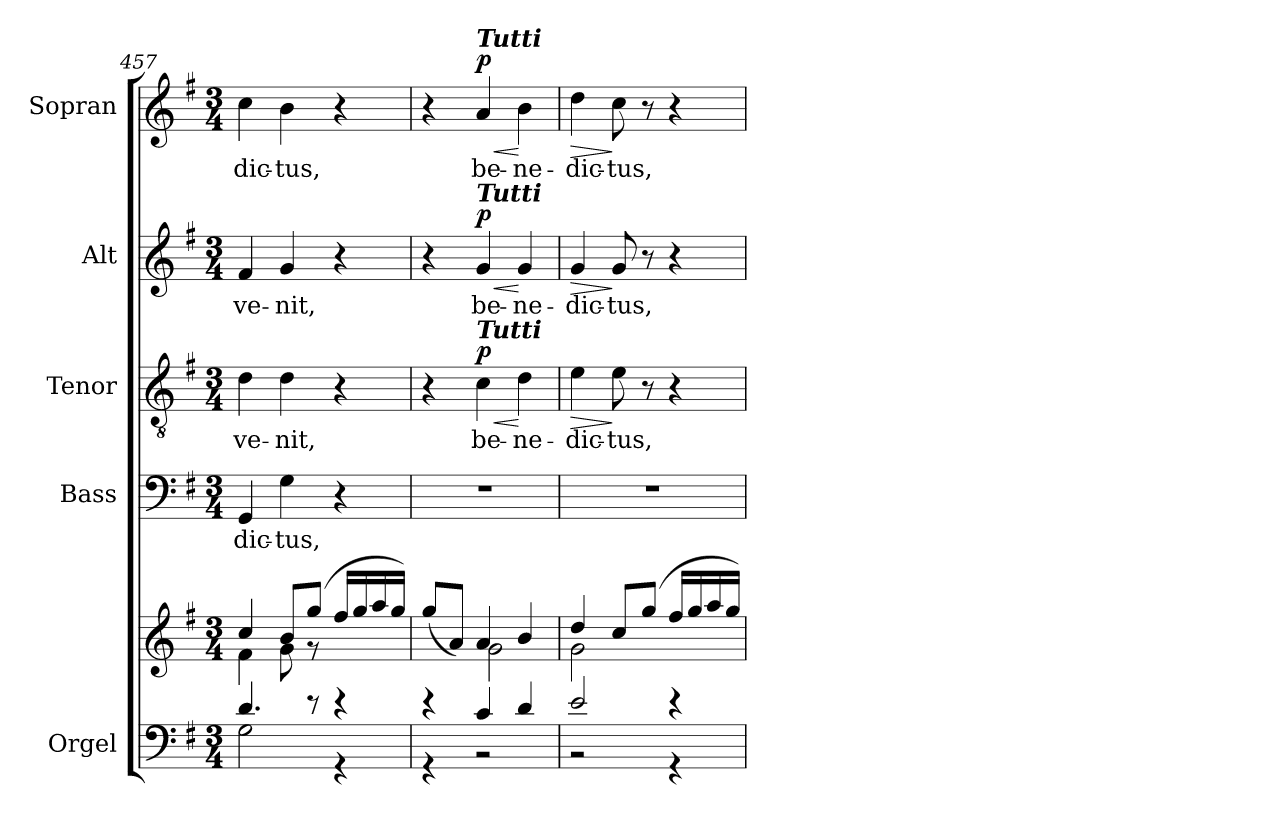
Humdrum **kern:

**kern	**kern	**kern	**text	**kern	**text	**dynam	**kern	**text	**dynam	**kern	**text	**dynam
*part5	*part5	*part4	*part4	*part3	*part3	*part3	*part2	*part2	*part2	*part1	*part1	*part1
*staff6	*staff5	*staff4	*staff4	*staff3	*staff3	*staff3	*staff2	*staff2	*staff2	*staff1	*staff1	*staff1
*I"Orgel	*	*I"Bass	*	*I"Tenor	*	*	*I"Alt	*	*	*I"Sopran	*	*
*I'Org.	*	*I'B.	*	*I'T.	*	*	*I'A.	*	*	*I'S.	*	*
*clefF4	*clefG2	*clefF4	*	*clefGv2	*	*	*clefG2	*	*	*clefG2	*	*
*k[f#]	*k[f#]	*k[f#]	*	*k[f#]	*	*	*k[f#]	*	*	*k[f#]	*	*
*G:	*G:	*G:	*	*G:	*	*	*G:	*	*	*G:	*	*
*M3/4	*M3/4	*M3/4	*	*M3/4	*	*	*M3/4	*	*	*M3/4	*	*
=457	=457	=457	=457	=457	=457	=457	=457	=457	=457	=457	=457	=457
*^	*^	*	*	*	*	*	*	*	*	*	*	*
!	!	!	!	!	!LO:LY:b	!	!LO:LY:b	!	!	!LO:LY:b	!	!	!LO:LY:b	!
4.d/	2G\	4cc/	4f#\	4GG/	-dic-	4d\	ve-	.	4f#/	ve-	.	4cc\	-dic-	.
!	!	!	!	!	!LO:LY:b	!	!LO:LY:b	!	!	!LO:LY:b	!	!	!LO:LY:b	!
.	.	8b/L	8g\	4G\	-tus,	4d\	-nit,	.	4g/	-nit,	.	4b\	-tus,	.
8r	.	(<8gg/J	8rg	.	.	.	.	.	.	.	.	.	.	.
4r	4r	16ff#/LL	4g\yy	4r	.	4r	.	.	4r	.	.	4r	.	.
.	.	16gg/	.	.	.	.	.	.	.	.	.	.	.	.
.	.	16aa/	.	.	.	.	.	.	.	.	.	.	.	.
.	.	16gg/JJ)	.	.	.	.	.	.	.	.	.	.	.	.
=458	=458	=458	=458	=458	=458	=458	=458	=458	=458	=458	=458	=458	=458	=458
4r	4r	(<8gg/L	4ryy	2.r	.	4r	.	.	4r	.	.	4r	.	.
.	.	8a/J)	.	.	.	.	.	.	.	.	.	.	.	.
!	!	!	!	!	!	!	!	!	!	!	!	!LO:TX:a:Bi:t=Tutti	!	!
!	!	!	!	!	!	!	!	!	!LO:TX:a:Bi:t=Tutti	!	!	!	!	!
!	!	!	!	!	!	!LO:TX:a:Bi:t=Tutti	!	!	!	!	!	!	!	!
!	!	!	!	!	!	!	!LO:LY:b	!LO:HP:b	!	!LO:LY:b	!LO:HP:b	!	!LO:LY:b	!LO:HP:b
!	!	!	!	!	!	!	!	!LO:DY:n=1:a	!	!	!LO:DY:n=1:a	!	!	!LO:DY:n=1:a
4c/	2r	4a/	2g\	.	.	4c\	be-	< p	4g/	be-	< p	4a/	be-	< p
!	!	!	!	!	!	!	!LO:LY:b	!	!	!LO:LY:b	!	!	!LO:LY:b	!
4d/	.	4b/	.	.	.	4d\	-ne-	[	4g/	-ne-	[	4b\	-ne-	[
=459	=459	=459	=459	=459	=459	=459	=459	=459	=459	=459	=459	=459	=459	=459
!	!	!	!	!	!	!	!LO:LY:b	!LO:HP:b	!	!LO:LY:b	!LO:HP:b	!	!LO:LY:b	!LO:HP:b
2e/	2r	4dd/	2g\	2.r	.	4e\	-dic-	>	4g/	-dic-	>	4dd\	-dic-	>
!	!	!	!	!	!	!	!LO:LY:b	!	!	!LO:LY:b	!	!	!LO:LY:b	!
.	.	8cc/L	.	.	.	8e\	-tus,	]	8g/	-tus,	]	8cc\	-tus,	]
.	.	(<8gg/J	.	.	.	8r	.	.	8r	.	.	8r	.	.
4r	4r	16ff#/LL	4ryy	.	.	4r	.	.	4r	.	.	4r	.	.
.	.	16gg/	.	.	.	.	.	.	.	.	.	.	.	.
.	.	16aa/	.	.	.	.	.	.	.	.	.	.	.	.
.	.	16gg/JJ)	.	.	.	.	.	.	.	.	.	.	.	.
*v	*v	*	*	*	*	*	*	*	*	*	*	*	*	*
*	*v	*v	*	*	*	*	*	*	*	*	*	*	*
=	=	=	=	=	=	=	=	=	=	=	=	=
*-	*-	*-	*-	*-	*-	*-	*-	*-	*-	*-	*-	*-
